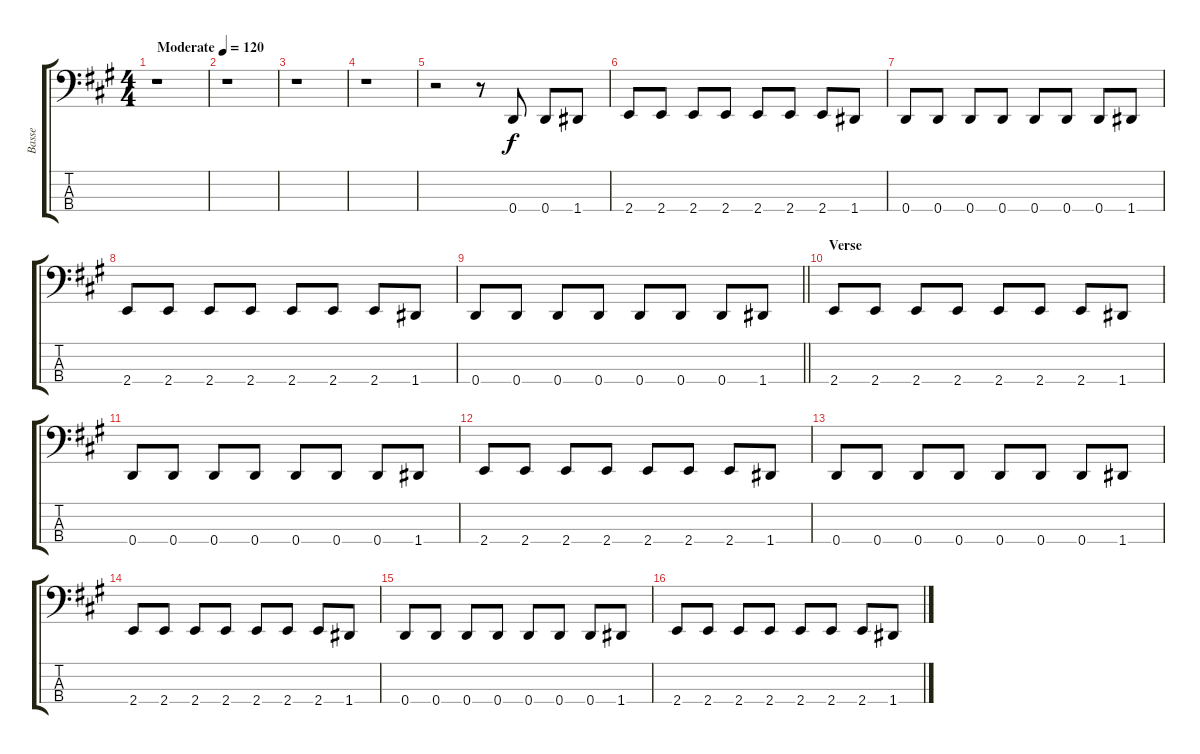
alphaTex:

\track ("Basse" "Basse") {instrument electricbassfinger}
\staff {score tabs}
\tuning (F2 C2 G1 D1) {hide}
\ts (4 4)
\tempo (120 "Moderate")
\clef f4
\ks a
r.1{dy f instrument electricbassfinger} |
r.1 |
r.1 |
r.1 |
r.2 r.8 0.4.8 0.4.8 1.4.8 |
2.4.8 2.4.8 2.4.8 2.4.8 2.4.8 2.4.8 2.4.8 1.4.8 |
0.4.8 0.4.8 0.4.8 0.4.8 0.4.8 0.4.8 0.4.8 1.4.8 |
2.4.8 2.4.8 2.4.8 2.4.8 2.4.8 2.4.8 2.4.8 1.4.8 |
\barLineRight lightlight
0.4.8 0.4.8 0.4.8 0.4.8 0.4.8 0.4.8 0.4.8 1.4.8 |
\section ("" "Verse")
2.4.8 2.4.8 2.4.8 2.4.8 2.4.8 2.4.8 2.4.8 1.4.8 |
0.4.8 0.4.8 0.4.8 0.4.8 0.4.8 0.4.8 0.4.8 1.4.8 |
2.4.8 2.4.8 2.4.8 2.4.8 2.4.8 2.4.8 2.4.8 1.4.8 |
0.4.8 0.4.8 0.4.8 0.4.8 0.4.8 0.4.8 0.4.8 1.4.8 |
2.4.8 2.4.8 2.4.8 2.4.8 2.4.8 2.4.8 2.4.8 1.4.8 |
0.4.8 0.4.8 0.4.8 0.4.8 0.4.8 0.4.8 0.4.8 1.4.8 |
2.4.8 2.4.8 2.4.8 2.4.8 2.4.8 2.4.8 2.4.8 1.4.8
